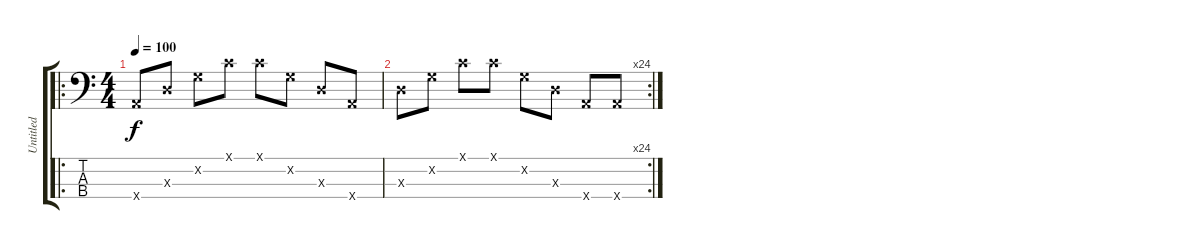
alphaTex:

\track ("Untitled" "Untitled") {instrument electricbassfinger}
\staff {score tabs}
\tuning (G2 D2 A1 E1) {hide}
\ro
\ts (4 4)
\tempo 100
\clef f4
\ks c
5.4{x}.8{dy f instrument electricbassfinger} 5.3{x}.8 5.2{x}.8 5.1{x}.8 5.1{x}.8 5.2{x}.8 5.3{x}.8 5.4{x}.8 |
\rc 24
5.3{x}.8 5.2{x}.8 5.1{x}.8 5.1{x}.8 5.2{x}.8 5.3{x}.8 5.4{x}.8 5.4{x}.8
